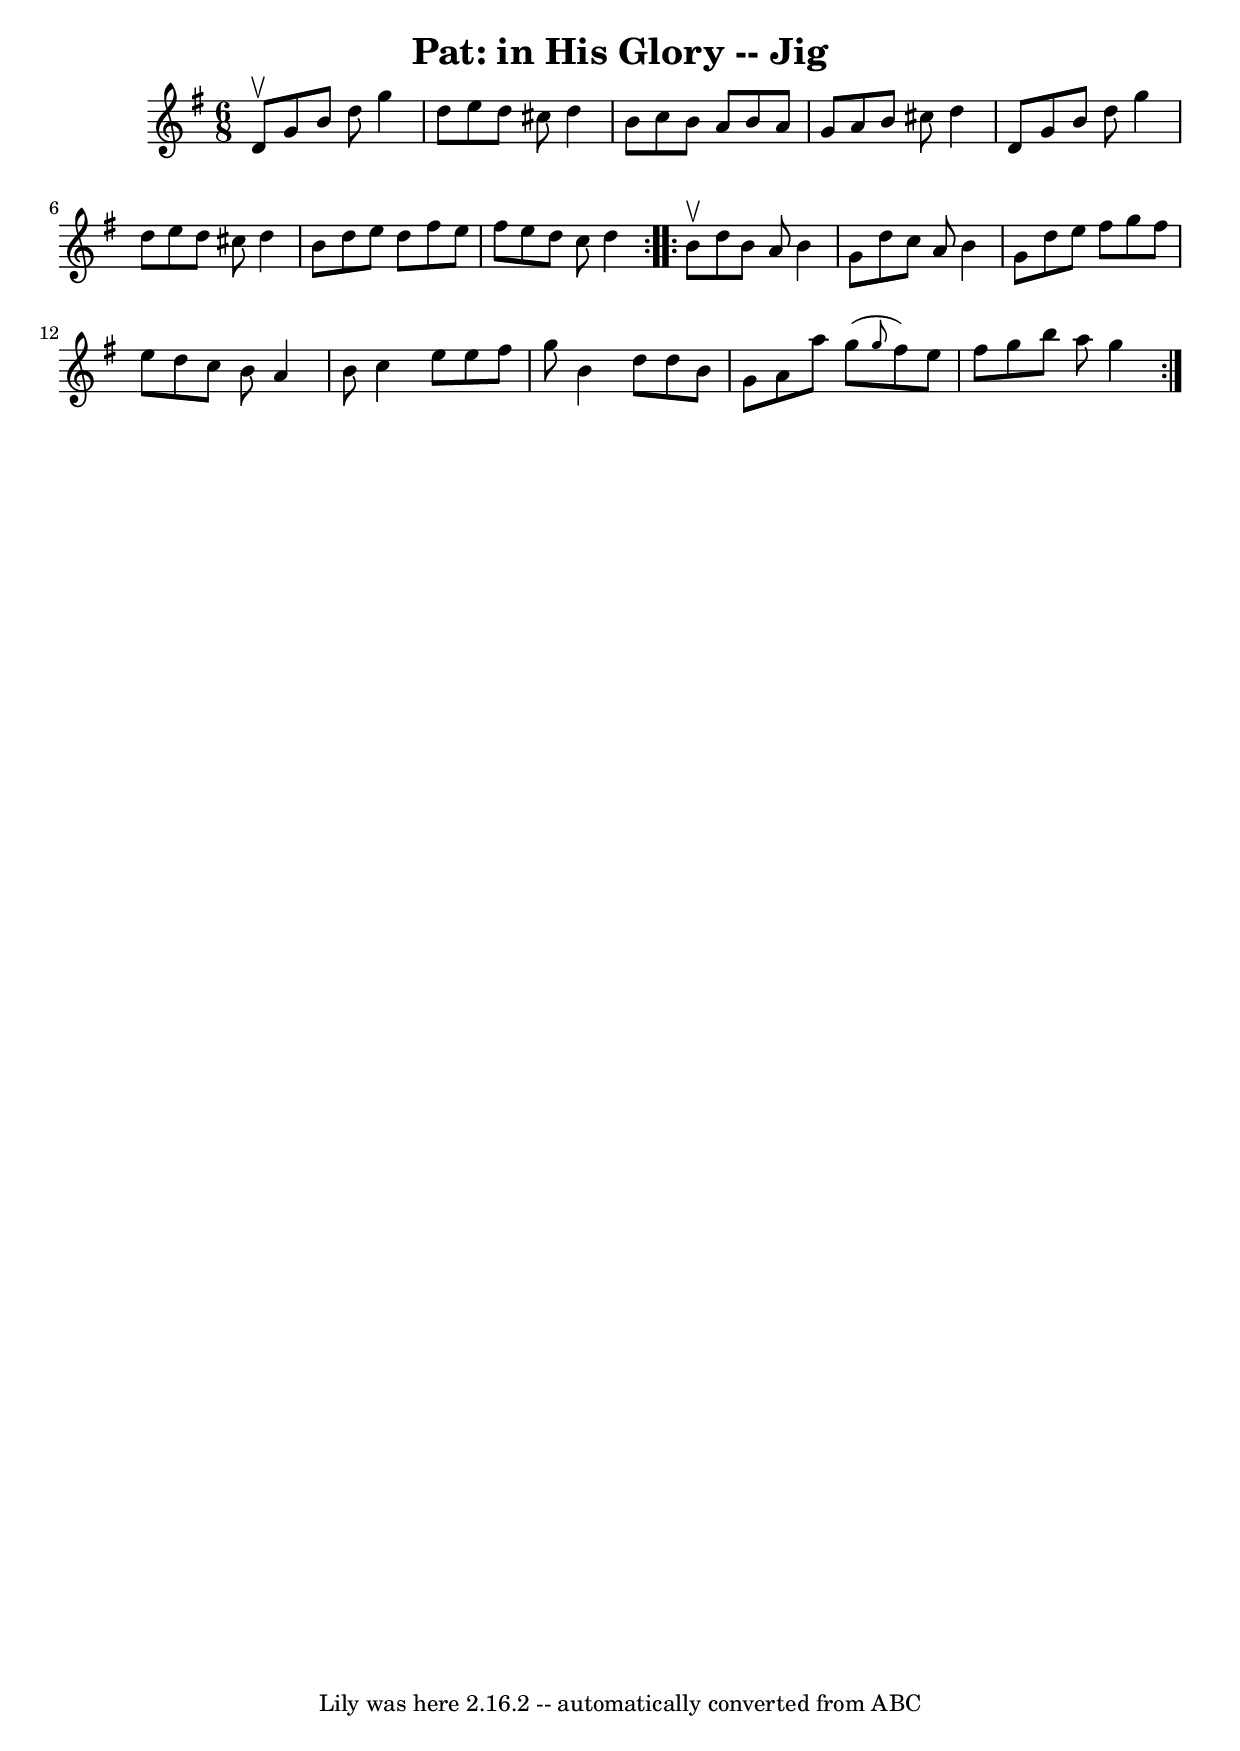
\version "2.16.2"
\include "Mammoth.ily"
\header {
  %% book = "Ryan's Mammoth Collection"
  crossRefNumber = "1"
  footnotes = ""
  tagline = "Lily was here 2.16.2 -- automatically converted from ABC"
  title = "Pat: in His Glory -- Jig"

}
voicedefault =  {



  \repeat volta 2 {

    \time 6/8 
    \key g \major
 d'8^\upbow |
    g'8 b'8 d''8 g''4    
    d''8  |
    e''8 d''8 cis''8 d''4 b'8  |
    c''8 b'8  
    a'8 b'8 a'8 g'8  |
    a'8 b'8 cis''8 d''4 d'8  
    |
    g'8 b'8 d''8 g''4 d''8  |
    e''8 d''8    
    cis''8 d''4 b'8  |
    d''8 e''8 d''8 fis''8 e''8    
    fis''8  |
    e''8 d''8 c''8 d''4  
  } 
  \repeat volta 2 {
    b'8 
    ^\upbow |
    d''8 b'8 a'8 b'4 g'8  |
    d''8 c''8    
    a'8 b'4 g'8  |
    d''8 e''8 fis''8 g''8 fis''8 e''8  
    |
    d''8 c''8 b'8 a'4 b'8  |
    c''4 e''8 e''8 
    fis''8 g''8  |
    b'4 d''8 d''8 b'8 g'8  |
    a'8 
    a''8 g''8 (\grace { g''8  
		      } fis''8) e''8 fis''8  |
    
    g''8 b''8 a''8 g''4  
  }   

}

\score{
  <<

    \context Staff="default"
    {
      \voicedefault 
      
    }

  >>
  \layout {
    
  }
  \midi {
  }

}
